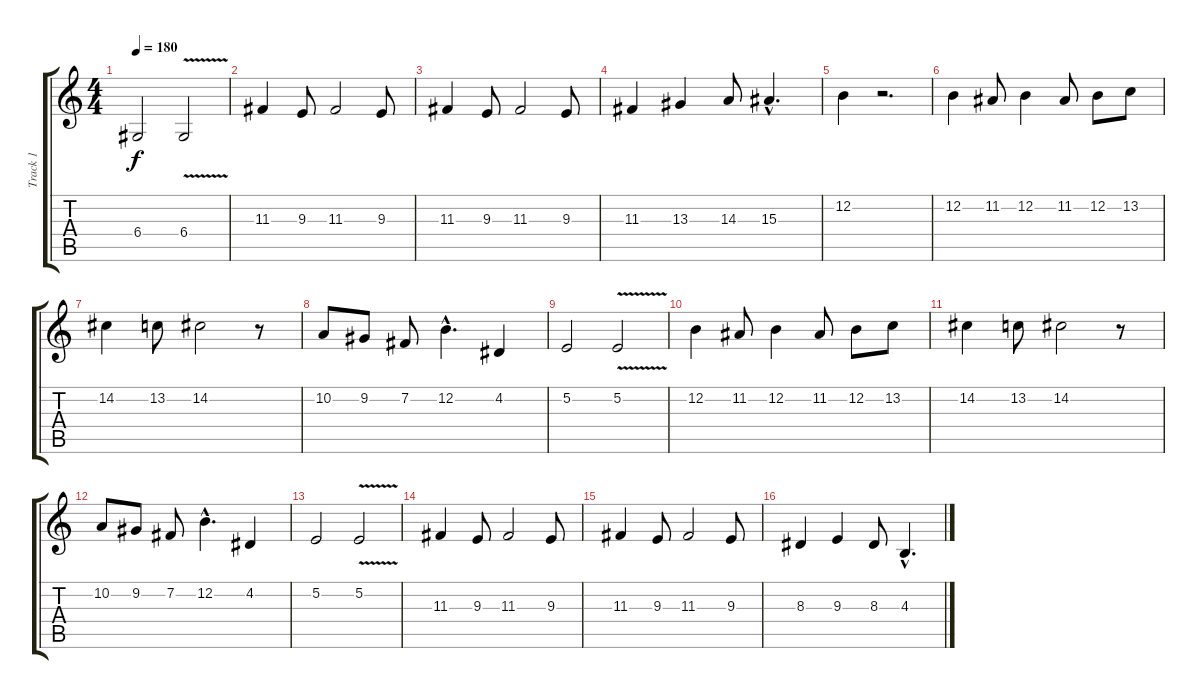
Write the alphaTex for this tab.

\track ("Track 1" "Track 1") {instrument brasssection}
\staff {score tabs}
\tuning (E4 B3 G3 D3 A2 E2) {hide}
\ts (4 4)
\tempo 180
\clef g2
\ks c
6.4.2{dy f} 6.4{v}.2 |
11.3.4 9.3.8 11.3.2 9.3.8 |
11.3.4 9.3.8 11.3.2 9.3.8 |
11.3.4 13.3.4 14.3.8 15.3{hac}.4{d} |
12.2.4 r.2{d} |
12.2.4 11.2.8 12.2.4 11.2.8 12.2.8 13.2.8 |
14.2.4 13.2.8 14.2.2 r.8 |
10.2.8 9.2.8 7.2.8 12.2{hac}.4{d} 4.2.4 |
5.2.2 5.2{v}.2 |
12.2.4 11.2.8 12.2.4 11.2.8 12.2.8 13.2.8 |
14.2.4 13.2.8 14.2.2 r.8 |
10.2.8 9.2.8 7.2.8 12.2{hac}.4{d} 4.2.4 |
5.2.2 5.2{v}.2 |
11.3.4 9.3.8 11.3.2 9.3.8 |
11.3.4 9.3.8 11.3.2 9.3.8 |
8.3.4 9.3.4 8.3.8 4.3{hac}.4{d}
